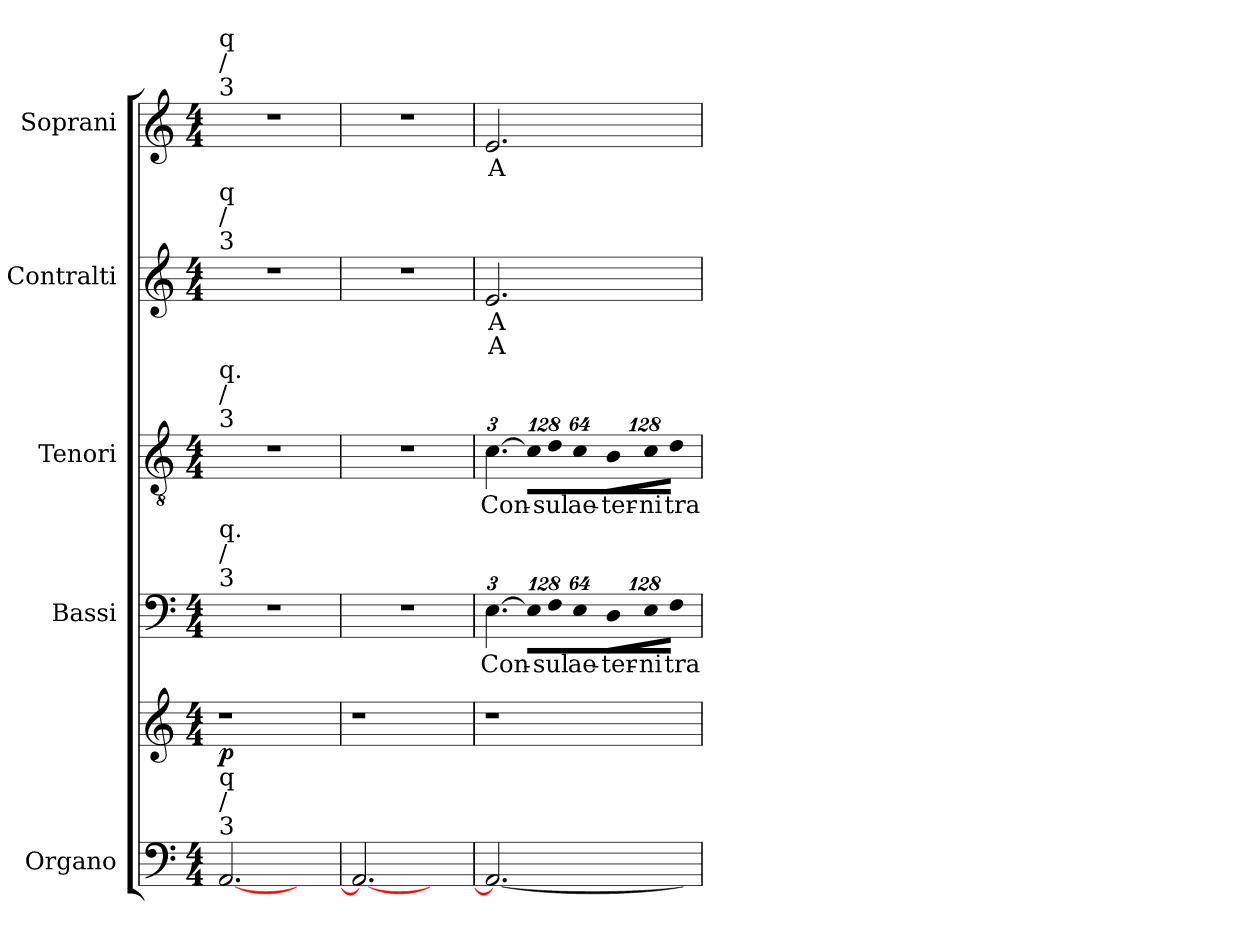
**kern	**kern	**dynam	**kern	**text	**kern	**text	**kern	**text	**text	**kern	**text
*part5	*part5	*part5	*part4	*part4	*part3	*part3	*part2	*part2	*part2	*part1	*part1
*staff6	*staff5	*staff5/6	*staff4	*staff4	*staff3	*staff3	*staff2	*staff2	*staff2	*staff1	*staff1
*I"Organo	*	*	*I"Bassi	*	*I"Tenori	*	*I"Contralti	*	*	*I"Soprani	*
*I'Org.	*	*	*I'B.	*	*I'T.	*	*I'C.	*	*	*I'S.	*
!!LO:PB:g=z
*clefF4	*clefG2	*	*clefF4	*	*clefGv2	*	*clefG2	*	*	*clefG2	*
*	*	*	*	*	*ITrd7c12	*	*	*	*	*	*
*k[]	*k[]	*	*k[]	*	*k[]	*	*k[]	*	*	*k[]	*
*C:	*C:	*	*C:	*	*C:	*	*C:	*	*	*C:	*
*M4/4	*M4/4	*	*M4/4	*	*M4/4	*	*M4/4	*	*	*M4/4	*
*MM76	*MM76	*	*MM76	*	*MM76	*	*MM76	*	*	*MM76	*
=1	=1	=1	=1	=1	=1	=1	=1	=1	=1	=1	=1
!	!	!	!	!	!	!	!	!	!	!LO:TX:a:t=3	!
!	!	!	!	!	!	!	!	!	!	!LO:TX:t=/	!
!	!	!	!	!	!	!	!	!	!	!LO:TX:t=q	!
!	!	!	!	!	!	!	!LO:TX:a:t=3	!	!	!	!
!	!	!	!	!	!	!	!LO:TX:t=/	!	!	!	!
!	!	!	!	!	!	!	!LO:TX:t=q	!	!	!	!
!	!	!	!	!	!LO:TX:a:t=3	!	!	!	!	!	!
!	!	!	!	!	!LO:TX:t=/	!	!	!	!	!	!
!	!	!	!	!	!LO:TX:t=q.	!	!	!	!	!	!
!	!	!	!LO:TX:a:t=3	!	!	!	!	!	!	!	!
!	!	!	!LO:TX:t=/	!	!	!	!	!	!	!	!
!	!	!	!LO:TX:t=q.	!	!	!	!	!	!	!	!
!LO:TX:a:t=3	!	!	!	!	!	!	!	!	!	!	!
!LO:TX:t=/	!	!	!	!	!	!	!	!	!	!	!
!LO:TX:t=q	!	!	!	!	!	!	!	!	!	!	!
!	!LO:N:vis=1	!	!LO:N:vis=1	!	!LO:N:vis=1	!	!LO:N:vis=1	!	!	!LO:N:vis=1	!
[2.AAi/	2.r	p	1r	.	1r	.	1r	.	.	1r	.
4ryy	4ryy	.	.	.	.	.	.	.	.	.	.
=2	=2	=2	=2	=2	=2	=2	=2	=2	=2	=2	=2
!	!LO:N:vis=1	!	!LO:N:vis=1	!	!LO:N:vis=1	!	!LO:N:vis=1	!	!	!LO:N:vis=1	!
2.AAi/_	2.r	.	1r	.	1r	.	1r	.	.	1r	.
4ryy	4ryy	.	.	.	.	.	.	.	.	.	.
=3	=3	=3	=3	=3	=3	=3	=3	=3	=3	=3	=3
!	!LO:N:vis=1	!	!	!	!	!	!	!	!	!	!
*	*	*	*Xbrackettup	*	*	*	*	*	*	*	*
!	!	!	!	!LO:LY:b:color=#000000	!	!	!	!	!	!	!
*	*	*	*	*	*Xbrackettup	*	*	*	*	*	*
!	!	!	!	!	!	!LO:LY:b:color=#000000	!	!	!	!	!
!	!	!	!	!	!	!	!	!LO:LY:b:color=#000000	!LO:LY:b:color=#000000	!	!
!	!	!	!	!	!	!	!	!	!	!	!LO:LY:b:color=#000000
2.AAi/_	2.r	.	[6.Ei\	Con-	[6.Ci\	Con-	2.ei/	A-	-A-	2.ei/	A-
!	!	!	!LO:N:vis=8	!	!LO:N:vis=8	!	!	!	!	!	!
.	.	.	1024%85Ei\L]	.	1024%85Ci\L]	.	.	.	.	.	.
!	!	!	!LO:N:vis=8	!	!	!	!	!	!	!	!
!	!	!	!	!LO:LY:b:color=#000000	!LO:N:vis=8	!	!	!	!	!	!
!	!	!	!	!	!	!LO:LY:b:color=#000000	!	!	!	!	!
.	.	.	1024%85Fi\	-sul	1024%85Di\	-sul	.	.	.	.	.
!	!	!	!LO:N:vis=8	!	!	!	!	!	!	!	!
!	!	!	!	!LO:LY:b:color=#000000	!LO:N:vis=8	!	!	!	!	!	!
!	!	!	!	!	!	!LO:LY:b:color=#000000	!	!	!	!	!
.	.	.	512%43Ei\J	ae-	512%43Ci\J	ae-	.	.	.	.	.
!	!	!	!LO:N:vis=8	!	!	!	!	!	!	!	!
!	!	!	!	!LO:LY:b:color=#000000	!LO:N:vis=8	!	!	!	!	!	!
!	!	!	!	!	!	!LO:LY:b:color=#000000	!	!	!	!	!
.	.	.	1024%85Di\L	-ter-	1024%85BBi\L	-ter-	.	.	.	.	.
!	!	!	!LO:N:vis=8	!	!	!	!	!	!	!	!
!	!	!	!	!LO:LY:b:color=#000000	!LO:N:vis=8	!	!	!	!	!	!
!	!	!	!	!	!	!LO:LY:b:color=#000000	!	!	!	!	!
.	.	.	1024%85Ei\	-ni	1024%85Ci\	-ni	.	.	.	.	.
!	!	!	!LO:N:vis=8	!	!	!	!	!	!	!	!
!	!	!	!	!LO:LY:b:color=#000000	!LO:N:vis=8	!	!	!	!	!	!
!	!	!	!	!	!	!LO:LY:b:color=#000000	!	!	!	!	!
.	.	.	512%43Fi\J	tra-	512%43Di\J	tra-	.	.	.	.	.
=	=	=	=	=	=	=	=	=	=	=	=
*-	*-	*-	*-	*-	*-	*-	*-	*-	*-	*-	*-
